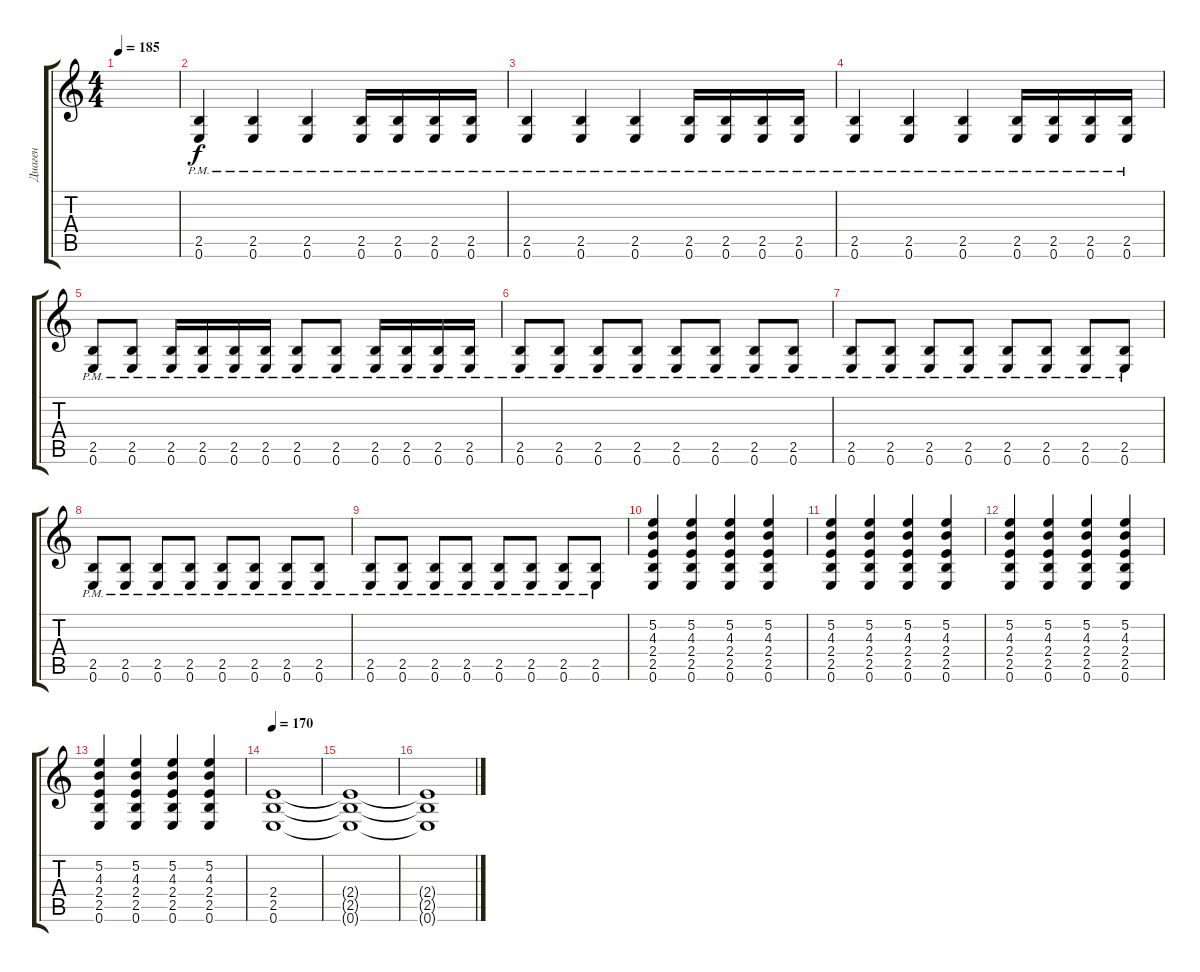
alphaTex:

\track ("Диаген" "Диаген") {instrument distortionguitar}
\staff {score tabs}
\tuning (E4 B3 G3 D3 A2 E2) {hide}
\ts (4 4)
\tempo 185
\clef g2
\ks c
|
\ks aminor
(2.5{pm} 0.6{pm}).4 (2.5{pm} 0.6{pm}).4 (2.5{pm} 0.6{pm}).4 (2.5{pm} 0.6{pm}).16 (2.5{pm} 0.6{pm}).16 (2.5{pm} 0.6{pm}).16 (2.5{pm} 0.6{pm}).16 |
(2.5{pm} 0.6{pm}).4 (2.5{pm} 0.6{pm}).4 (2.5{pm} 0.6{pm}).4 (2.5{pm} 0.6{pm}).16 (2.5{pm} 0.6{pm}).16 (2.5{pm} 0.6{pm}).16 (2.5{pm} 0.6{pm}).16 |
(2.5{pm} 0.6{pm}).4 (2.5{pm} 0.6{pm}).4 (2.5{pm} 0.6{pm}).4 (2.5{pm} 0.6{pm}).16 (2.5{pm} 0.6{pm}).16 (2.5{pm} 0.6{pm}).16 (2.5{pm} 0.6{pm}).16 |
(2.5{pm} 0.6{pm}).8 (2.5{pm} 0.6{pm}).8 (2.5{pm} 0.6{pm}).16 (2.5{pm} 0.6{pm}).16 (2.5{pm} 0.6{pm}).16 (2.5{pm} 0.6{pm}).16 (2.5{pm} 0.6{pm}).8 (2.5{pm} 0.6{pm}).8 (2.5{pm} 0.6{pm}).16 (2.5{pm} 0.6{pm}).16 (2.5{pm} 0.6{pm}).16 (2.5{pm} 0.6{pm}).16 |
(2.5{pm} 0.6{pm}).8 (2.5{pm} 0.6{pm}).8 (2.5{pm} 0.6{pm}).8 (2.5{pm} 0.6{pm}).8 (2.5{pm} 0.6{pm}).8 (2.5{pm} 0.6{pm}).8 (2.5{pm} 0.6{pm}).8 (2.5{pm} 0.6{pm}).8 |
(2.5{pm} 0.6{pm}).8 (2.5{pm} 0.6{pm}).8 (2.5{pm} 0.6{pm}).8 (2.5{pm} 0.6{pm}).8 (2.5{pm} 0.6{pm}).8 (2.5{pm} 0.6{pm}).8 (2.5{pm} 0.6{pm}).8 (2.5{pm} 0.6{pm}).8 |
(2.5{pm} 0.6{pm}).8 (2.5{pm} 0.6{pm}).8 (2.5{pm} 0.6{pm}).8 (2.5{pm} 0.6{pm}).8 (2.5{pm} 0.6{pm}).8 (2.5{pm} 0.6{pm}).8 (2.5{pm} 0.6{pm}).8 (2.5{pm} 0.6{pm}).8 |
(2.5{pm} 0.6{pm}).8 (2.5{pm} 0.6{pm}).8 (2.5{pm} 0.6{pm}).8 (2.5{pm} 0.6{pm}).8 (2.5{pm} 0.6{pm}).8 (2.5{pm} 0.6{pm}).8 (2.5{pm} 0.6{pm}).8 (2.5{pm} 0.6{pm}).8 |
(5.2 4.3 2.4 2.5 0.6).4 (5.2 4.3 2.4 2.5 0.6).4 (5.2 4.3 2.4 2.5 0.6).4 (5.2 4.3 2.4 2.5 0.6).4 |
(5.2 4.3 2.4 2.5 0.6).4 (5.2 4.3 2.4 2.5 0.6).4 (5.2 4.3 2.4 2.5 0.6).4 (5.2 4.3 2.4 2.5 0.6).4 |
(5.2 4.3 2.4 2.5 0.6).4 (5.2 4.3 2.4 2.5 0.6).4 (5.2 4.3 2.4 2.5 0.6).4 (5.2 4.3 2.4 2.5 0.6).4 |
(5.2 4.3 2.4 2.5 0.6).4 (5.2 4.3 2.4 2.5 0.6).4 (5.2 4.3 2.4 2.5 0.6).4 (5.2 4.3 2.4 2.5 0.6).4 |
\tempo 170
(2.4 2.5 0.6).1 |
(2.4{t} 2.5{t} 0.6{t}).1 |
(2.4{t} 2.5{t} 0.6{t}).1
